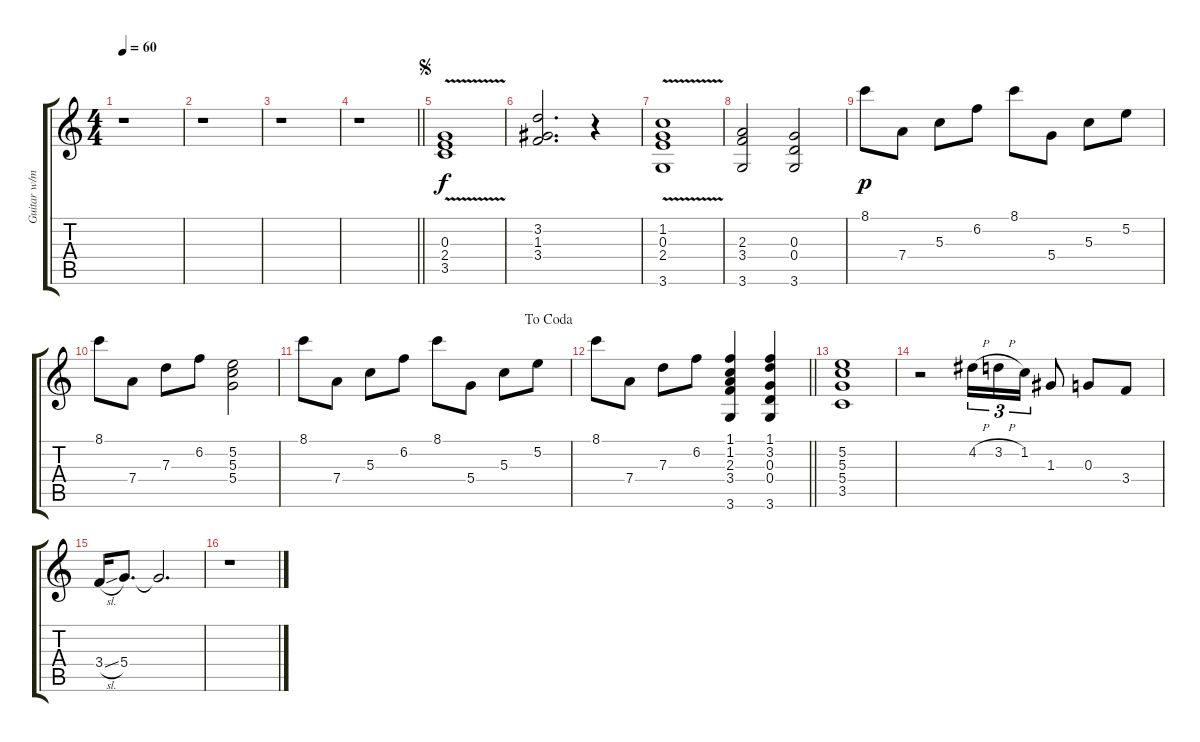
\track ("Guitar w/mild dist." "Guitar w/m") {instrument electricguitarjazz}
\staff {score tabs}
\tuning (E4 B3 G3 D3 A2 E2) {hide}
\ts (4 4)
\tempo 60
\clef g2
\ks c
r.1{dy f instrument electricguitarjazz} |
r.1 |
r.1 |
\barLineRight lightlight
r.1 |
\jump segno
(0.3{v} 2.4{v} 3.5{v}).1 |
(3.2 1.3 3.4).2{d} r.4 |
(1.2{v} 0.3{v} 2.4{v} 3.6{v}).1 |
(2.3 3.4 3.6).2 (0.3 0.4 3.6).2 |
8.1.8{dy p} 7.4.8 5.3.8 6.2.8 8.1.8 5.4.8 5.3.8 5.2.8 |
8.1.8 7.4.8 7.3.8 6.2.8 (5.2 5.3 5.4).2 |
\jump dacoda
8.1.8 7.4.8 5.3.8 6.2.8 8.1.8 5.4.8 5.3.8 5.2.8 |
\barLineRight lightlight
8.1.8 7.4.8 7.3.8 6.2.8 (1.1 1.2 2.3 3.4 3.6).4 (1.1 3.2 0.3 0.4 3.6).4 |
(5.2 5.3 5.4 3.5).1 |
r.2 4.2{h}.16{tu (3 2)} 3.2{h}.16{tu (3 2)} 1.2.16{tu (3 2)} 1.3.8 0.3.8 3.4.8 |
3.4{sl}.16 5.4.8{d} 5.4{t}.2{d} |
r.1
